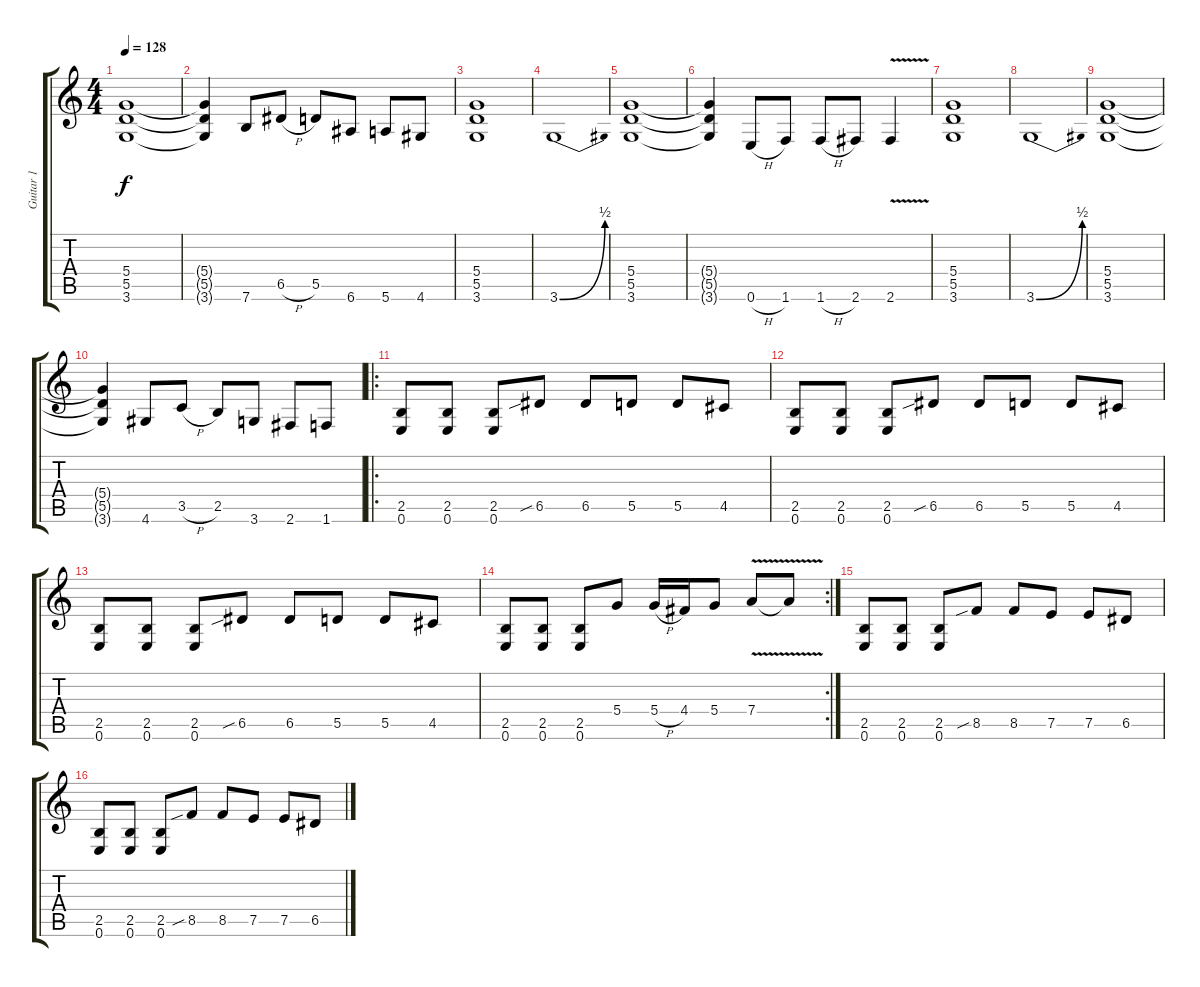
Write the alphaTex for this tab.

\track ("Guitar 1" "Guitar 1") {instrument distortionguitar}
\staff {score tabs}
\tuning (E4 B3 G3 D3 A2 E2) {hide}
\ts (4 4)
\tempo 128
\clef g2
\ks c
(5.4 5.5 3.6).1{dy f} |
(5.4{t} 5.5{t} 3.6{t}).4 7.6.8 6.5{h}.8 5.5.8 6.6.8 5.6.8 4.6.8 |
(5.4 5.5 3.6).1 |
3.6{be (bend 0 0 60 2)}.1 |
(5.4 5.5 3.6).1 |
(5.4{t} 5.5{t} 3.6{t}).4 0.6{h}.8 1.6.8 1.6{h}.8 2.6.8 2.6{v}.4 |
(5.4 5.5 3.6).1 |
3.6{be (bend 0 0 60 2)}.1 |
(5.4 5.5 3.6).1 |
(5.4{t} 5.5{t} 3.6{t}).4 4.6.8 3.5{h}.8 2.5.8 3.6.8 2.6.8 1.6.8 |
\ro
(2.5 0.6).8 (2.5 0.6).8 (2.5 0.6).8 6.5{sib}.8 6.5.8 5.5.8 5.5.8 4.5.8 |
(2.5 0.6).8 (2.5 0.6).8 (2.5 0.6).8 6.5{sib}.8 6.5.8 5.5.8 5.5.8 4.5.8 |
(2.5 0.6).8 (2.5 0.6).8 (2.5 0.6).8 6.5{sib}.8 6.5.8 5.5.8 5.5.8 4.5.8 |
\rc 2
(2.5 0.6).8 (2.5 0.6).8 (2.5 0.6).8 5.4.8 5.4{h}.16 4.4.16 5.4.8 7.4{v}.8 7.4{t}.8 |
(2.5 0.6).8 (2.5 0.6).8 (2.5 0.6).8 8.5{sib}.8 8.5.8 7.5.8 7.5.8 6.5.8 |
(2.5 0.6).8 (2.5 0.6).8 (2.5 0.6).8 8.5{sib}.8 8.5.8 7.5.8 7.5.8 6.5.8
